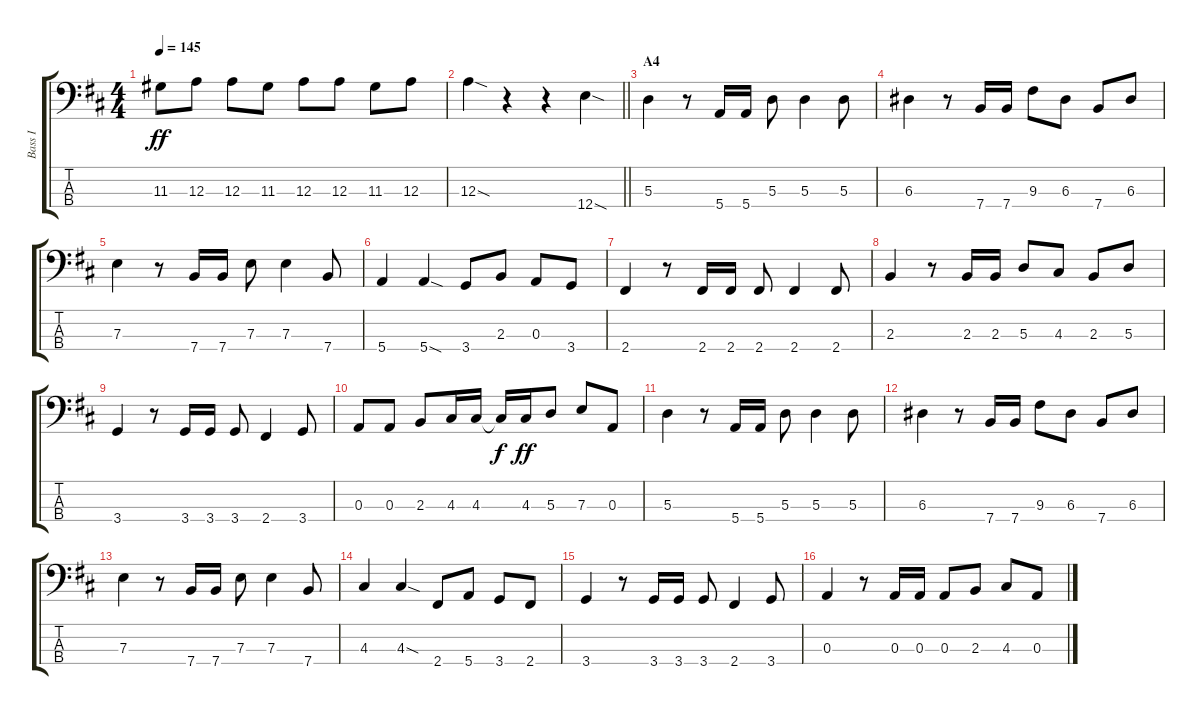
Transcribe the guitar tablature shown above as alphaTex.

\track ("Bass I" "Bass I") {instrument electricbasspick}
\staff {score tabs}
\tuning (G2 D2 A1 E1) {hide}
\ts (4 4)
\tempo 145
\clef f4
\ks d
11.3.8{dy ff} 12.3.8 12.3.8 11.3.8 12.3.8 12.3.8 11.3.8 12.3.8 |
\barLineRight lightlight
12.3{sod}.4 r.4 r.4 12.4{sod}.4 |
\section ("" "A4")
5.3.4 r.8 5.4.16 5.4.16 5.3.8 5.3.4 5.3.8 |
6.3.4 r.8 7.4.16 7.4.16 9.3.8 6.3.8 7.4.8 6.3.8 |
7.3.4 r.8 7.4.16 7.4.16 7.3.8 7.3.4 7.4.8 |
5.4.4 5.4{sod}.4 3.4.8 2.3.8 0.3.8 3.4.8 |
2.4.4 r.8 2.4.16 2.4.16 2.4.8 2.4.4 2.4.8 |
2.3.4 r.8 2.3.16 2.3.16 5.3.8 4.3.8 2.3.8 5.3.8 |
3.4.4 r.8 3.4.16 3.4.16 3.4.8 2.4.4 3.4.8 |
0.3.8 0.3.8 2.3.8 4.3.16 4.3.16 4.3{t}.16{dy f} 4.3.16{dy ff} 5.3.8 7.3.8 0.3.8 |
5.3.4 r.8 5.4.16 5.4.16 5.3.8 5.3.4 5.3.8 |
6.3.4 r.8 7.4.16 7.4.16 9.3.8 6.3.8 7.4.8 6.3.8 |
7.3.4 r.8 7.4.16 7.4.16 7.3.8 7.3.4 7.4.8 |
4.3.4 4.3{sod}.4 2.4.8 5.4.8 3.4.8 2.4.8 |
3.4.4 r.8 3.4.16 3.4.16 3.4.8 2.4.4 3.4.8 |
0.3.4 r.8 0.3.16 0.3.16 0.3.8 2.3.8 4.3.8 0.3.8
